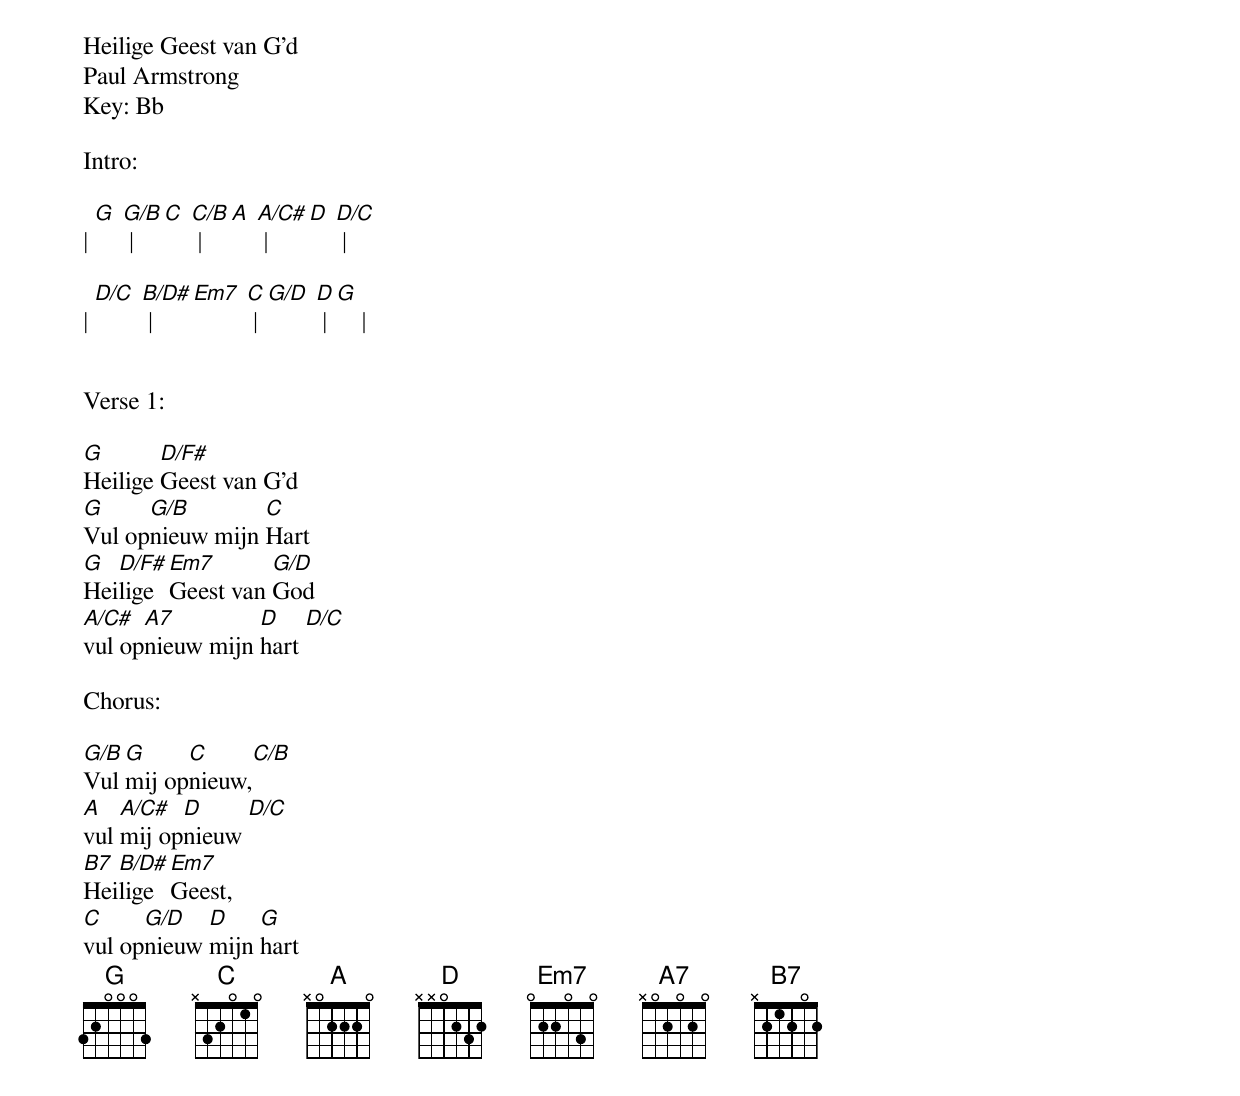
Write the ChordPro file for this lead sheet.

Heilige Geest van G’d
Paul Armstrong
Key: Bb

Intro:

| [G] [G/B] | [C] [C/B] | [A] [A/C#] | [D] [D/C] |

| [D/C] [B/D#] | [Em7] [C] | [G/D] [D] | [G]    |


Verse 1:

[G]Heilige [D/F#]Geest van G’d
[G]Vul op[G/B]nieuw mijn [C]Hart
[G]Hei[D/F#]lige [Em7]Geest van [G/D]God
[A/C#]vul op[A7]nieuw mijn [D]hart [D/C]

Chorus:

[G/B]Vul [G]mij op[C]nieuw,[C/B]
[A]vul [A/C#]mij op[D]nieuw [D/C]
[B7]Hei[B/D#]lige [Em7]Geest,
[C]vul op[G/D]nieuw [D]mijn [G]hart
